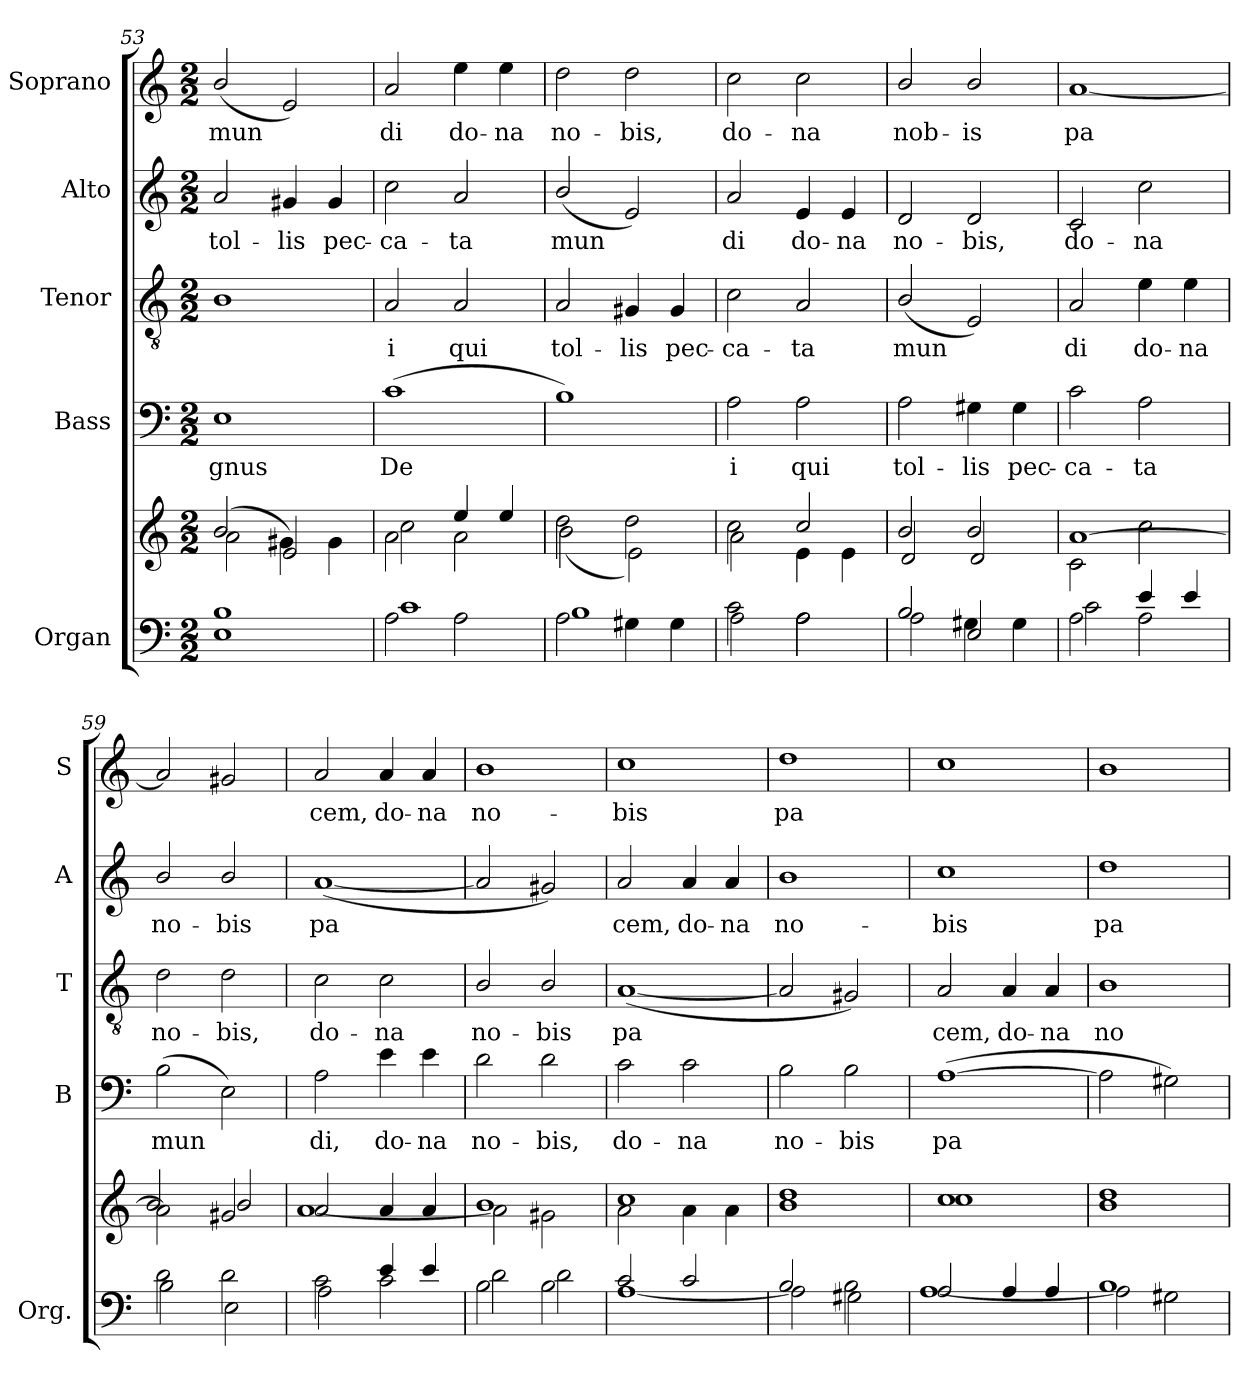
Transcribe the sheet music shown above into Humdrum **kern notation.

**kern	**kern	**kern	**text	**kern	**text	**kern	**text	**kern	**text
*part5	*part5	*part4	*part4	*part3	*part3	*part2	*part2	*part1	*part1
*staff6	*staff5	*staff4	*staff4	*staff3	*staff3	*staff2	*staff2	*staff1	*staff1
*I"Organ	*	*I"Bass	*	*I"Tenor	*	*I"Alto	*	*I"Soprano	*
*I'Org.	*	*I'B	*	*I'T	*	*I'A	*	*I'S	*
*clefF4	*clefG2	*clefF4	*	*clefGv2	*	*clefG2	*	*clefG2	*
*k[]	*k[]	*k[]	*	*k[]	*	*k[]	*	*k[]	*
*C:	*C:	*C:	*	*C:	*	*C:	*	*C:	*
*M2/2	*M2/2	*M2/2	*	*M2/2	*	*M2/2	*	*M2/2	*
=53	=53	=53	=53	=53	=53	=53	=53	=53	=53
*^	*^	*	*	*	*	*	*	*	*
!	!	!	!	!	!LO:LY:b	!	!	!	!LO:LY:b	!	!LO:LY:b
1B	1E	(>2b/	2a\	1E	-gnus	1B	.	2a/	tol-	(>2b/	mun­
!	!	!	!	!	!	!	!	!	!LO:LY:b	!	!
.	.	2e/)	4g#X\	.	.	.	.	4g#X/	-lis	2e/)	.
!	!	!	!	!	!	!	!	!	!LO:LY:b	!	!
.	.	.	4g#\	.	.	.	.	4g#/	pec-	.	.
=54	=54	=54	=54	=54	=54	=54	=54	=54	=54	=54	=54
!	!	!	!	!	!LO:LY:b	!	!LO:LY:b	!	!LO:LY:b	!	!LO:LY:b
2A\	1c	2a\	2cc\	(>1c	De­	2A/	i	2cc\	-ca-	2a/	di
!	!	!	!	!	!	!	!LO:LY:b	!	!LO:LY:b	!	!LO:LY:b
2A\	.	4ee/	2a\	.	.	2A/	qui	2a/	-ta	4ee\	do-
!	!	!	!	!	!	!	!	!	!	!	!LO:LY:b
.	.	4ee/	.	.	.	.	.	.	.	4ee\	-na
=55	=55	=55	=55	=55	=55	=55	=55	=55	=55	=55	=55
!	!	!	!	!	!	!	!LO:LY:b	!	!LO:LY:b	!	!LO:LY:b
2A\	1B	2dd\	(<2b\	1B)	.	2A/	tol-	(<2b/	mun­	2dd\	no-
!	!	!	!	!	!	!	!LO:LY:b	!	!	!	!LO:LY:b
4G#X\	.	2dd\	2e\)	.	.	4G#X/	-lis	2e/)	.	2dd\	-bis,
!	!	!	!	!	!	!	!LO:LY:b	!	!	!	!
4G#\	.	.	.	.	.	4G#/	pec-	.	.	.	.
=56	=56	=56	=56	=56	=56	=56	=56	=56	=56	=56	=56
!	!	!	!	!	!LO:LY:b	!	!LO:LY:b	!	!LO:LY:b	!	!LO:LY:b
2c\	2A\	2cc\	2a\	2A\	i	2c\	-ca-	2a/	di	2cc\	do-
!	!	!	!	!	!LO:LY:b	!	!LO:LY:b	!	!LO:LY:b	!	!LO:LY:b
2A\	2A\	2cc/	4e\	2A\	qui	2A/	-ta	4e/	do-	2cc\	-na
!	!	!	!	!	!	!	!	!	!LO:LY:b	!	!
.	.	.	4e\	.	.	.	.	4e/	-na	.	.
=57	=57	=57	=57	=57	=57	=57	=57	=57	=57	=57	=57
!	!	!	!	!	!LO:LY:b	!	!LO:LY:b	!	!LO:LY:b	!	!LO:LY:b
2B/	2A\	2b/	2d/	2A\	tol-	(<2B/	mun­	2d/	no-	2b/	nob-
!	!	!	!	!	!LO:LY:b	!	!	!	!LO:LY:b	!	!LO:LY:b
2E/	4G#X\	2b/	2d/	4G#X\	-lis	2E/)	.	2d/	-bis,	2b/	-is
!	!	!	!	!	!LO:LY:b	!	!	!	!	!	!
.	4G#\	.	.	4G#\	pec-	.	.	.	.	.	.
!!LO:LB:g=z
=58	=58	=58	=58	=58	=58	=58	=58	=58	=58	=58	=58
!	!	!	!	!	!LO:LY:b	!	!LO:LY:b	!	!LO:LY:b	!	!LO:LY:b
2A\	2c\	[>1a	2c\	2c\	-ca-	2A/	di	2c/	do-	[1a	pa­
!	!	!	!	!	!LO:LY:b	!	!LO:LY:b	!	!LO:LY:b	!	!
4e/	2A\	.	2cc\	2A\	-ta	4e\	do-	2cc\	-na	.	.
!	!	!	!	!	!	!	!LO:LY:b	!	!	!	!
4e/	.	.	.	.	.	4e\	-na	.	.	.	.
=59	=59	=59	=59	=59	=59	=59	=59	=59	=59	=59	=59
!	!	!	!	!	!LO:LY:b	!	!LO:LY:b	!	!LO:LY:b	!	!
2d\	2B\	2a\]	2b/	(>2B\	mun­	2d\	no-	2b/	no-	2a/]	.
!	!	!	!	!	!	!	!LO:LY:b	!	!LO:LY:b	!	!
2d\	2E\	2g#X/	2b/	2E\)	.	2d\	-bis,	2b/	-bis	2g#X/	.
=60	=60	=60	=60	=60	=60	=60	=60	=60	=60	=60	=60
!	!	!	!	!	!LO:LY:b	!	!LO:LY:b	!	!LO:LY:b	!	!LO:LY:b
2c\	2A\	2a/	[<1a	2A\	di,	2c\	do-	(<[1a	pa­	2a/	cem,
!	!	!	!	!	!LO:LY:b	!	!LO:LY:b	!	!	!	!LO:LY:b
2c\	4e/	4a/	.	4e\	do-	2c\	-na	.	.	4a/	do-
!	!	!	!	!	!LO:LY:b	!	!	!	!	!	!LO:LY:b
.	4e/	4a/	.	4e\	-na	.	.	.	.	4a/	-na
=61	=61	=61	=61	=61	=61	=61	=61	=61	=61	=61	=61
!	!	!	!	!	!LO:LY:b	!	!LO:LY:b	!	!	!	!LO:LY:b
2B\	2d\	1b	2a\]	2d\	no-	2B/	no-	2a/]	.	1b	no-
!	!	!	!	!	!LO:LY:b	!	!LO:LY:b	!	!	!	!
2B\	2d\	.	2g#X\	2d\	-bis,	2B/	-bis	2g#X/)	.	.	.
=62	=62	=62	=62	=62	=62	=62	=62	=62	=62	=62	=62
!	!	!	!	!	!LO:LY:b	!	!LO:LY:b	!	!LO:LY:b	!	!LO:LY:b
2c/	[<1A	1cc	2a\	2c\	do-	(<[1A	pa­	2a/	cem,	1cc	-bis
!	!	!	!	!	!LO:LY:b	!	!	!	!LO:LY:b	!	!
2c/	.	.	4a\	2c\	-na	.	.	4a/	do-	.	.
!	!	!	!	!	!	!	!	!	!LO:LY:b	!	!
.	.	.	4a\	.	.	.	.	4a/	-na	.	.
=63	=63	=63	=63	=63	=63	=63	=63	=63	=63	=63	=63
!	!	!	!	!	!LO:LY:b	!	!	!	!LO:LY:b	!	!LO:LY:b
2B/	2A\]	1dd	1b	2B\	no-	2A/]	.	1b	no-	1dd	pa­
!	!	!	!	!	!LO:LY:b	!	!	!	!	!	!
2B\	2G#X\	.	.	2B\	-bis	2G#X/)	.	.	.	.	.
=64	=64	=64	=64	=64	=64	=64	=64	=64	=64	=64	=64
!	!	!	!	!	!LO:LY:b	!	!LO:LY:b	!	!LO:LY:b	!	!
2A/	[<1A	1cc	1cc	(>[1A	pa­	2A/	cem,	1cc	-bis	1cc	.
!	!	!	!	!	!	!	!LO:LY:b	!	!	!	!
4A/	.	.	.	.	.	4A/	do-	.	.	.	.
!	!	!	!	!	!	!	!LO:LY:b	!	!	!	!
4A/	.	.	.	.	.	4A/	-na	.	.	.	.
=65	=65	=65	=65	=65	=65	=65	=65	=65	=65	=65	=65
!	!	!	!	!	!	!	!LO:LY:b	!	!LO:LY:b	!	!
1B	2A\]	1dd	1b	2A\]	.	1B	no-	1dd	pa­	1b	.
.	2G#X\	.	.	2G#X\)	.	.	.	.	.	.	.
*v	*v	*	*	*	*	*	*	*	*	*	*
*	*v	*v	*	*	*	*	*	*	*	*
=	=	=	=	=	=	=	=	=	=
*-	*-	*-	*-	*-	*-	*-	*-	*-	*-
